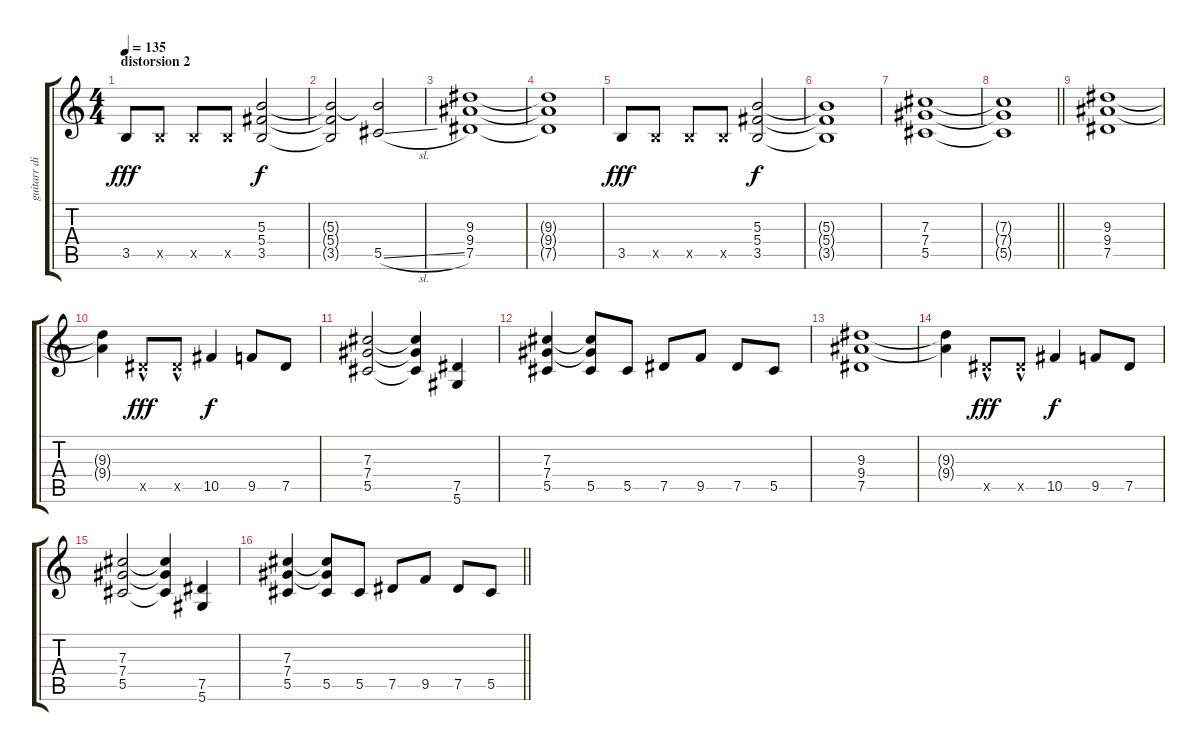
\track ("guitarr distorsion (1)" "guitarr di") {instrument overdrivenguitar}
\staff {score tabs}
\tuning (Eb4 Bb3 Gb3 Db3 Ab2 Eb2) {hide}
\ts (4 4)
\section ("" "distorsion 2")
\tempo 135
\clef g2
\ks c
3.5.8{dy fff} 3.5{x}.8 3.5{x}.8 3.5{x}.8 (5.3 5.4 3.5).2{dy f} |
(5.3{t} 5.4{t} 3.5{t}).2 (5.3{t} 5.5{sl}).2 |
(9.3 9.4 7.5).1 |
(9.3{t} 9.4{t} 7.5{t}).1 |
3.5.8{dy fff} 3.5{x}.8 3.5{x}.8 3.5{x}.8 (5.3 5.4 3.5).2{dy f} |
(5.3{t} 5.4{t} 3.5{t}).1 |
(7.3 7.4 5.5).1 |
\barLineRight lightlight
(7.3{t} 7.4{t} 5.5{t}).1 |
(9.3 9.4 7.5).1 |
(9.3{t} 9.4{t}).4 7.5{hac x}.8{dy fff} 7.5{hac x}.8 10.5.4{dy f} 9.5.8 7.5.8 |
(7.3 7.4 5.5).2 (7.3{t} 7.4{t} 5.5{t}).4 (7.5 5.6).4 |
(7.3 7.4 5.5).4 (7.3{t} 7.4{t} 5.5).8 5.5.8 7.5.8 9.5.8 7.5.8 5.5.8 |
(9.3 9.4 7.5).1 |
(9.3{t} 9.4{t}).4 7.5{hac x}.8{dy fff} 7.5{hac x}.8 10.5.4{dy f} 9.5.8 7.5.8 |
(7.3 7.4 5.5).2 (7.3{t} 7.4{t} 5.5{t}).4 (7.5 5.6).4 |
\barLineRight lightlight
(7.3 7.4 5.5).4 (7.3{t} 7.4{t} 5.5).8 5.5.8 7.5.8 9.5.8 7.5.8 5.5.8
